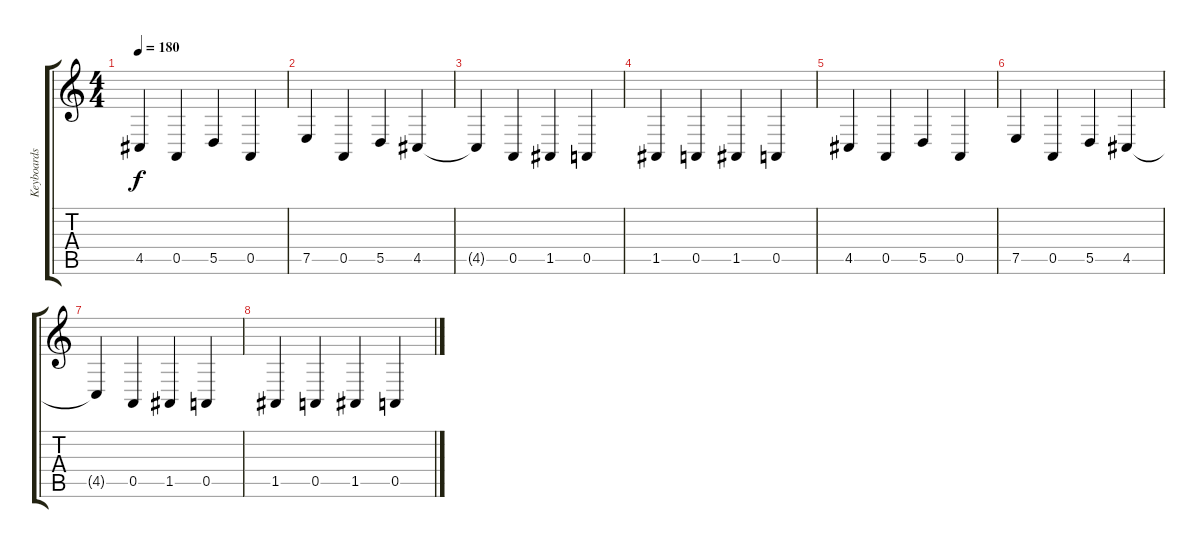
\track ("Keyboards" "Keyboards") {instrument stringensemble1}
\staff {score tabs}
\tuning (E4 B3 G3 D3 A2 E2) {hide}
\ts (4 4)
\tempo 180
\clef g2
\ks c
4.5.4{dy f} 0.5.4 5.5.4 0.5.4 |
7.5.4 0.5.4 5.5.4 4.5.4 |
4.5{t}.4 0.5.4 1.5.4 0.5.4 |
1.5.4 0.5.4 1.5.4 0.5.4 |
4.5.4 0.5.4 5.5.4 0.5.4 |
7.5.4 0.5.4 5.5.4 4.5.4 |
4.5{t}.4 0.5.4 1.5.4 0.5.4 |
1.5.4 0.5.4 1.5.4 0.5.4
